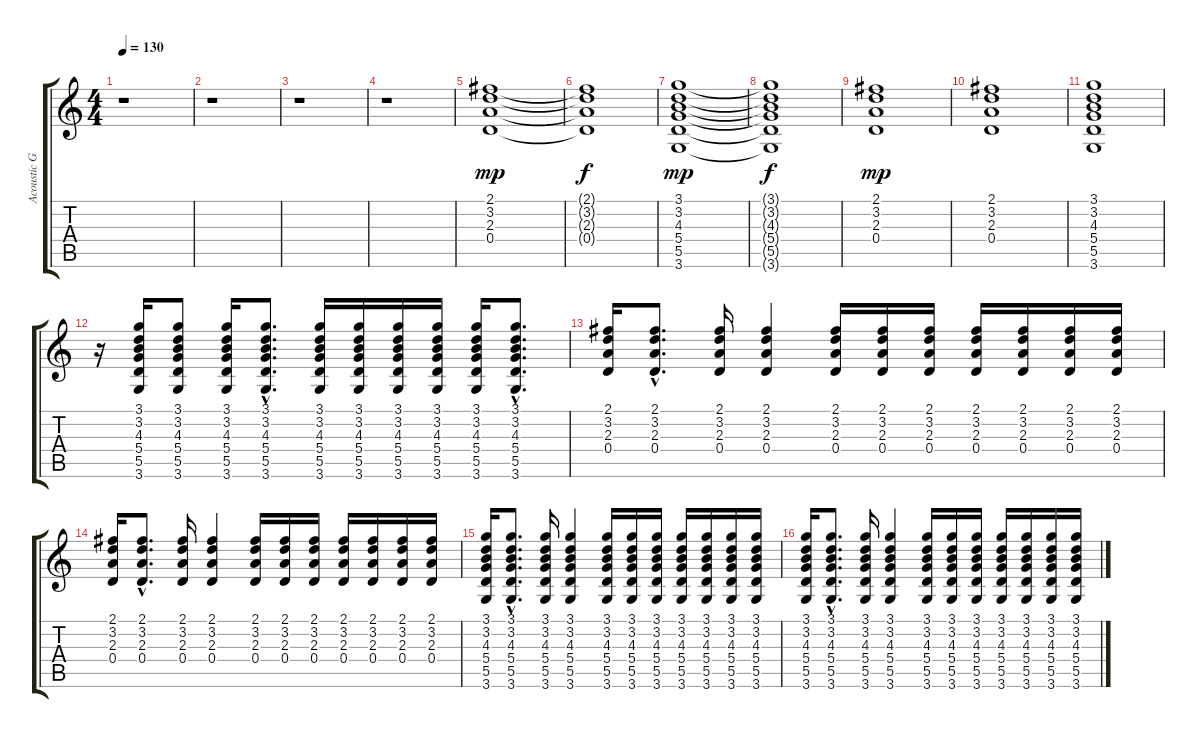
\track ("Acoustic Guitar " "Acoustic G") {instrument acousticguitarsteel}
\staff {score tabs}
\tuning (E4 B3 G3 D3 A2 E2) {hide}
\ts (4 4)
\tempo 130
\clef g2
\ks c
r.1{dy mp instrument acousticguitarsteel} |
r.1 |
r.1 |
r.1 |
(2.1 3.2 2.3 0.4).1 |
(2.1{t} 3.2{t} 2.3{t} 0.4{t}).1{dy f} |
(3.1 3.2 4.3 5.4 5.5 3.6).1{dy mp} |
(3.1{t} 3.2{t} 4.3{t} 5.4{t} 5.5{t} 3.6{t}).1{dy f} |
(2.1 3.2 2.3 0.4).1{dy mp} |
(2.1 3.2 2.3 0.4).1 |
(3.1 3.2 4.3 5.4 5.5 3.6).1 |
r.16 (3.1 3.2 4.3 5.4 5.5 3.6).16 (3.1 3.2 4.3 5.4 5.5 3.6).8 (3.1 3.2 4.3 5.4 5.5 3.6).16 (3.1{hac} 3.2{hac} 4.3{hac} 5.4{hac} 5.5{hac} 3.6{hac}).8{d} (3.1 3.2 4.3 5.4 5.5 3.6).16 (3.1 3.2 4.3 5.4 5.5 3.6).16 (3.1 3.2 4.3 5.4 5.5 3.6).16 (3.1 3.2 4.3 5.4 5.5 3.6).16 (3.1 3.2 4.3 5.4 5.5 3.6).16 (3.1{hac} 3.2{hac} 4.3{hac} 5.4{hac} 5.5{hac} 3.6{hac}).8{d} |
(2.1 3.2 2.3 0.4).16 (2.1{hac} 3.2{hac} 2.3{hac} 0.4{hac}).8{d} (2.1 3.2 2.3 0.4).16 (2.1 3.2 2.3 0.4).4 (2.1 3.2 2.3 0.4).16 (2.1 3.2 2.3 0.4).16 (2.1 3.2 2.3 0.4).16 (2.1 3.2 2.3 0.4).16 (2.1 3.2 2.3 0.4).16 (2.1 3.2 2.3 0.4).16 (2.1 3.2 2.3 0.4).16 |
(2.1 3.2 2.3 0.4).16 (2.1{hac} 3.2{hac} 2.3{hac} 0.4{hac}).8{d} (2.1 3.2 2.3 0.4).16 (2.1 3.2 2.3 0.4).4 (2.1 3.2 2.3 0.4).16 (2.1 3.2 2.3 0.4).16 (2.1 3.2 2.3 0.4).16 (2.1 3.2 2.3 0.4).16 (2.1 3.2 2.3 0.4).16 (2.1 3.2 2.3 0.4).16 (2.1 3.2 2.3 0.4).16 |
(3.1 3.2 4.3 5.4 5.5 3.6).16 (3.1{hac} 3.2{hac} 4.3{hac} 5.4{hac} 5.5{hac} 3.6{hac}).8{d} (3.1 3.2 4.3 5.4 5.5 3.6).16 (3.1 3.2 4.3 5.4 5.5 3.6).4 (3.1 3.2 4.3 5.4 5.5 3.6).16 (3.1 3.2 4.3 5.4 5.5 3.6).16 (3.1 3.2 4.3 5.4 5.5 3.6).16 (3.1 3.2 4.3 5.4 5.5 3.6).16 (3.1 3.2 4.3 5.4 5.5 3.6).16 (3.1 3.2 4.3 5.4 5.5 3.6).16 (3.1 3.2 4.3 5.4 5.5 3.6).16 |
(3.1 3.2 4.3 5.4 5.5 3.6).16 (3.1{hac} 3.2{hac} 4.3{hac} 5.4{hac} 5.5{hac} 3.6{hac}).8{d} (3.1 3.2 4.3 5.4 5.5 3.6).16 (3.1 3.2 4.3 5.4 5.5 3.6).4 (3.1 3.2 4.3 5.4 5.5 3.6).16 (3.1 3.2 4.3 5.4 5.5 3.6).16 (3.1 3.2 4.3 5.4 5.5 3.6).16 (3.1 3.2 4.3 5.4 5.5 3.6).16 (3.1 3.2 4.3 5.4 5.5 3.6).16 (3.1 3.2 4.3 5.4 5.5 3.6).16 (3.1 3.2 4.3 5.4 5.5 3.6).16
